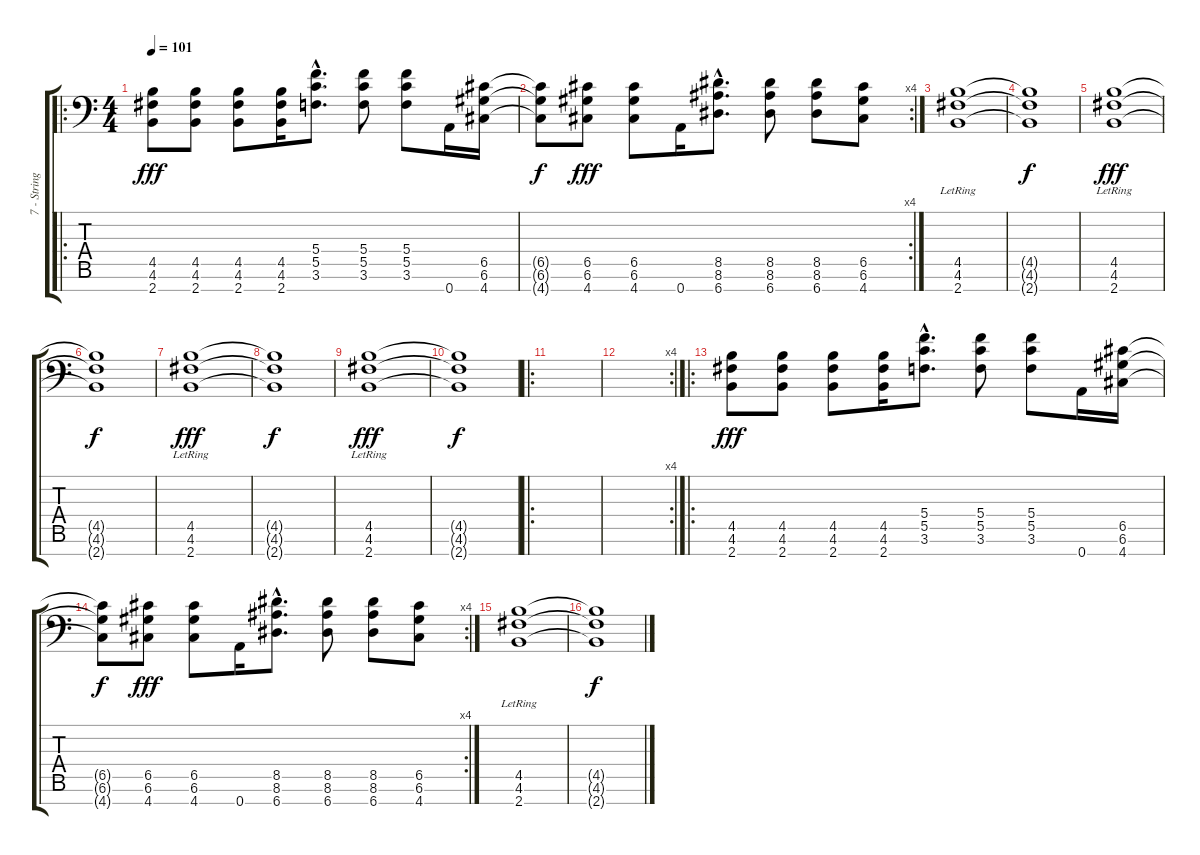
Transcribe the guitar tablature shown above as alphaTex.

\track ("7 - String" "7 - String") {instrument distortionguitar}
\staff {score tabs}
\tuning (D4 A3 F3 C3 G2 D2 A1) {hide}
\ro
\ts (4 4)
\tempo 101
\clef f4
\ks c
(4.5 4.6 2.7).8{dy fff} (4.5 4.6 2.7).8 (4.5 4.6 2.7).8 (4.5 4.6 2.7).16 (5.4{hac} 5.5{hac} 3.6{hac}).8{d} (5.4 5.5 3.6).8 (5.4 5.5 3.6).8 0.7.16 (6.5 6.6 4.7).16 |
\rc 4
(6.5{t} 6.6{t} 4.7{t}).8{dy f} (6.5 6.6 4.7).8{dy fff} (6.5 6.6 4.7).8 0.7.16 (8.5{hac} 8.6{hac} 6.7{hac}).8{d} (8.5 8.6 6.7).8 (8.5 8.6 6.7).8 (6.5 6.6 4.7).8 |
(4.5{lr} 4.6 2.7).1 |
(4.5{t} 4.6{t} 2.7{t}).1{dy f} |
(4.5{lr} 4.6 2.7).1{dy fff} |
(4.5{t} 4.6{t} 2.7{t}).1{dy f} |
(4.5{lr} 4.6 2.7).1{dy fff} |
(4.5{t} 4.6{t} 2.7{t}).1{dy f} |
(4.5{lr} 4.6 2.7).1{dy fff} |
(4.5{t} 4.6{t} 2.7{t}).1{dy f} |
\ro
|
\rc 4
|
\ro
(4.5 4.6 2.7).8{dy fff} (4.5 4.6 2.7).8 (4.5 4.6 2.7).8 (4.5 4.6 2.7).16 (5.4{hac} 5.5{hac} 3.6{hac}).8{d} (5.4 5.5 3.6).8 (5.4 5.5 3.6).8 0.7.16 (6.5 6.6 4.7).16 |
\rc 4
(6.5{t} 6.6{t} 4.7{t}).8{dy f} (6.5 6.6 4.7).8{dy fff} (6.5 6.6 4.7).8 0.7.16 (8.5{hac} 8.6{hac} 6.7{hac}).8{d} (8.5 8.6 6.7).8 (8.5 8.6 6.7).8 (6.5 6.6 4.7).8 |
(4.5{lr} 4.6 2.7).1 |
(4.5{t} 4.6{t} 2.7{t}).1{dy f volume 11}
